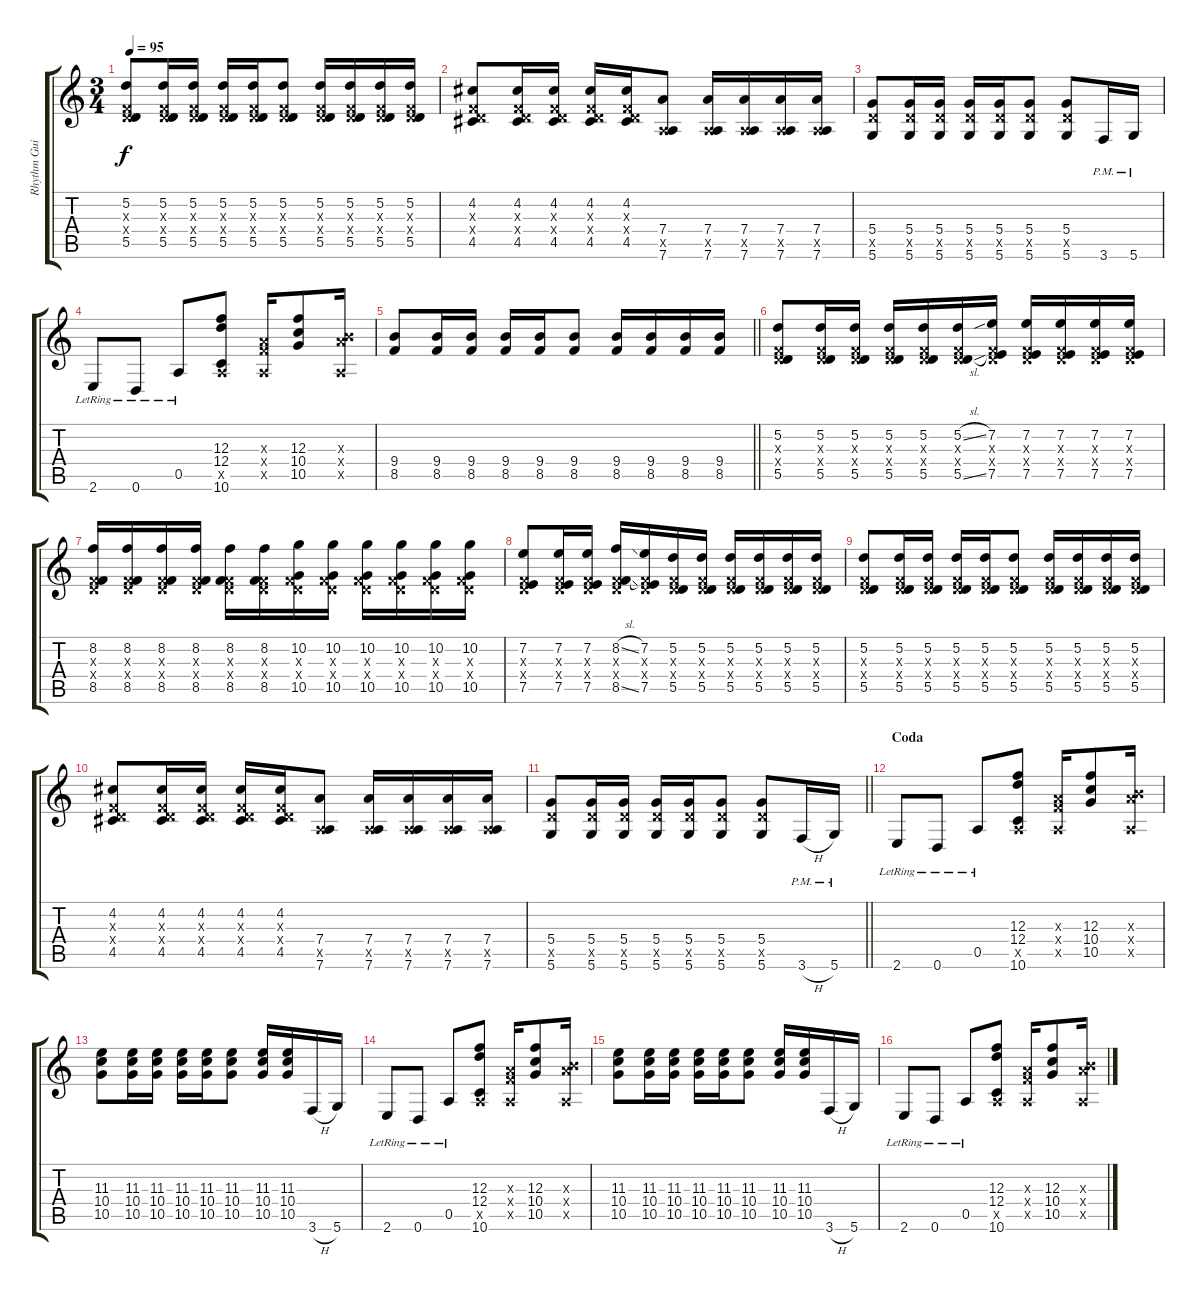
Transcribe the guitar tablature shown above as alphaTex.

\track ("Rhythm Guitar 1" "Rhythm Gui") {instrument distortionguitar}
\staff {score tabs}
\tuning (E4 A3 F3 D3 A2 D2) {hide}
\ts (3 4)
\tempo 95
\clef g2
\ks c
(5.2 0.3{x} 0.4{x} 5.5).8{dy f} (5.2 0.3{x} 0.4{x} 5.5).16 (5.2 0.3{x} 0.4{x} 5.5).16 (5.2 0.3{x} 0.4{x} 5.5).16 (5.2 0.3{x} 0.4{x} 5.5).16 (5.2 0.3{x} 0.4{x} 5.5).8 (5.2 0.3{x} 0.4{x} 5.5).16 (5.2 0.3{x} 0.4{x} 5.5).16 (5.2 0.3{x} 0.4{x} 5.5).16 (5.2 0.3{x} 0.4{x} 5.5).16 |
(4.2 0.3{x} 0.4{x} 4.5).8 (4.2 0.3{x} 0.4{x} 4.5).16 (4.2 0.3{x} 0.4{x} 4.5).16 (4.2 0.3{x} 0.4{x} 4.5).16 (4.2 0.3{x} 0.4{x} 4.5).16 (7.4 0.5{x} 7.6).8 (7.4 0.5{x} 7.6).16 (7.4 0.5{x} 7.6).16 (7.4 0.5{x} 7.6).16 (7.4 0.5{x} 7.6).16 |
(5.4 5.5{x} 5.6).8 (5.4 5.5{x} 5.6).16 (5.4 5.5{x} 5.6).16 (5.4 5.5{x} 5.6).16 (5.4 5.5{x} 5.6).16 (5.4 5.5{x} 5.6).8 (5.4 5.5{x} 5.6).8 3.6{pm}.16 5.6{pm}.16 |
2.6{lr}.8 0.6{lr}.8 0.5{lr}.8 (12.3 12.4 0.5{x} 10.6).8 (0.3{x} 7.4{x} 0.5{x}).16 (12.3 10.4 10.5).8 (6.3{x} 7.4{x} 0.5{x}).16 |
\barLineRight lightlight
(9.4 8.5).8 (9.4 8.5).16 (9.4 8.5).16 (9.4 8.5).16 (9.4 8.5).16 (9.4 8.5).8 (9.4 8.5).16 (9.4 8.5).16 (9.4 8.5).16 (9.4 8.5).16 |
(5.2 0.3{x} 0.4{x} 5.5).8 (5.2 0.3{x} 0.4{x} 5.5).16 (5.2 0.3{x} 0.4{x} 5.5).16 (5.2 0.3{x} 0.4{x} 5.5).16 (5.2 0.3{x} 0.4{x} 5.5).16 (5.2{sl} 0.3{x} 0.4{x} 5.5{sl}).16 (7.2 0.3{x} 0.4{x} 7.5).16 (7.2 0.3{x} 0.4{x} 7.5).16 (7.2 0.3{x} 0.4{x} 7.5).16 (7.2 0.3{x} 0.4{x} 7.5).16 (7.2 0.3{x} 0.4{x} 7.5).16 |
(8.2 0.3{x} 0.4{x} 8.5).16 (8.2 0.3{x} 0.4{x} 8.5).16 (8.2 0.3{x} 0.4{x} 8.5).16 (8.2 0.3{x} 0.4{x} 8.5).16 (8.2 0.3{x} 0.4{x} 8.5).16 (8.2 0.3{x} 0.4{x} 8.5).16 (10.2 0.3{x} 0.4{x} 10.5).16 (10.2 0.3{x} 0.4{x} 10.5).16 (10.2 0.3{x} 0.4{x} 10.5).16 (10.2 0.3{x} 0.4{x} 10.5).16 (10.2 0.3{x} 0.4{x} 10.5).16 (10.2 0.3{x} 0.4{x} 10.5).16 |
(7.2 0.3{x} 0.4{x} 7.5).8 (7.2 0.3{x} 0.4{x} 7.5).16 (7.2 0.3{x} 0.4{x} 7.5).16 (8.2{sl} 0.3{x} 0.4{x} 8.5{sl}).16 (7.2 0.3{x} 0.4{x} 7.5).16 (5.2 0.3{x} 0.4{x} 5.5).16 (5.2 0.3{x} 0.4{x} 5.5).16 (5.2 0.3{x} 0.4{x} 5.5).16 (5.2 0.3{x} 0.4{x} 5.5).16 (5.2 0.3{x} 0.4{x} 5.5).16 (5.2 0.3{x} 0.4{x} 5.5).16 |
(5.2 0.3{x} 0.4{x} 5.5).8 (5.2 0.3{x} 0.4{x} 5.5).16 (5.2 0.3{x} 0.4{x} 5.5).16 (5.2 0.3{x} 0.4{x} 5.5).16 (5.2 0.3{x} 0.4{x} 5.5).16 (5.2 0.3{x} 0.4{x} 5.5).8 (5.2 0.3{x} 0.4{x} 5.5).16 (5.2 0.3{x} 0.4{x} 5.5).16 (5.2 0.3{x} 0.4{x} 5.5).16 (5.2 0.3{x} 0.4{x} 5.5).16 |
(4.2 0.3{x} 0.4{x} 4.5).8 (4.2 0.3{x} 0.4{x} 4.5).16 (4.2 0.3{x} 0.4{x} 4.5).16 (4.2 0.3{x} 0.4{x} 4.5).16 (4.2 0.3{x} 0.4{x} 4.5).16 (7.4 0.5{x} 7.6).8 (7.4 0.5{x} 7.6).16 (7.4 0.5{x} 7.6).16 (7.4 0.5{x} 7.6).16 (7.4 0.5{x} 7.6).16 |
\barLineRight lightlight
(5.4 5.5{x} 5.6).8 (5.4 5.5{x} 5.6).16 (5.4 5.5{x} 5.6).16 (5.4 5.5{x} 5.6).16 (5.4 5.5{x} 5.6).16 (5.4 5.5{x} 5.6).8 (5.4 5.5{x} 5.6).8 3.6{h pm}.16 5.6{pm}.16 |
\section ("" "Coda")
2.6{lr}.8 0.6{lr}.8 0.5{lr}.8 (12.3 12.4 0.5{x} 10.6).8 (0.3{x} 7.4{x} 0.5{x}).16 (12.3 10.4 10.5).8 (6.3{x} 7.4{x} 0.5{x}).16 |
(11.3 10.4 10.5).8 (11.3 10.4 10.5).16 (11.3 10.4 10.5).16 (11.3 10.4 10.5).16 (11.3 10.4 10.5).16 (11.3 10.4 10.5).8 (11.3 10.4 10.5).16 (11.3 10.4 10.5).16 3.6{h}.16 5.6.16 |
2.6{lr}.8 0.6{lr}.8 0.5{lr}.8 (12.3 12.4 0.5{x} 10.6).8 (0.3{x} 7.4{x} 0.5{x}).16 (12.3 10.4 10.5).8 (6.3{x} 7.4{x} 0.5{x}).16 |
(11.3 10.4 10.5).8 (11.3 10.4 10.5).16 (11.3 10.4 10.5).16 (11.3 10.4 10.5).16 (11.3 10.4 10.5).16 (11.3 10.4 10.5).8 (11.3 10.4 10.5).16 (11.3 10.4 10.5).16 3.6{h}.16 5.6.16 |
2.6{lr}.8 0.6{lr}.8 0.5{lr}.8 (12.3 12.4 0.5{x} 10.6).8 (0.3{x} 7.4{x} 0.5{x}).16 (12.3 10.4 10.5).8 (6.3{x} 7.4{x} 0.5{x}).16
